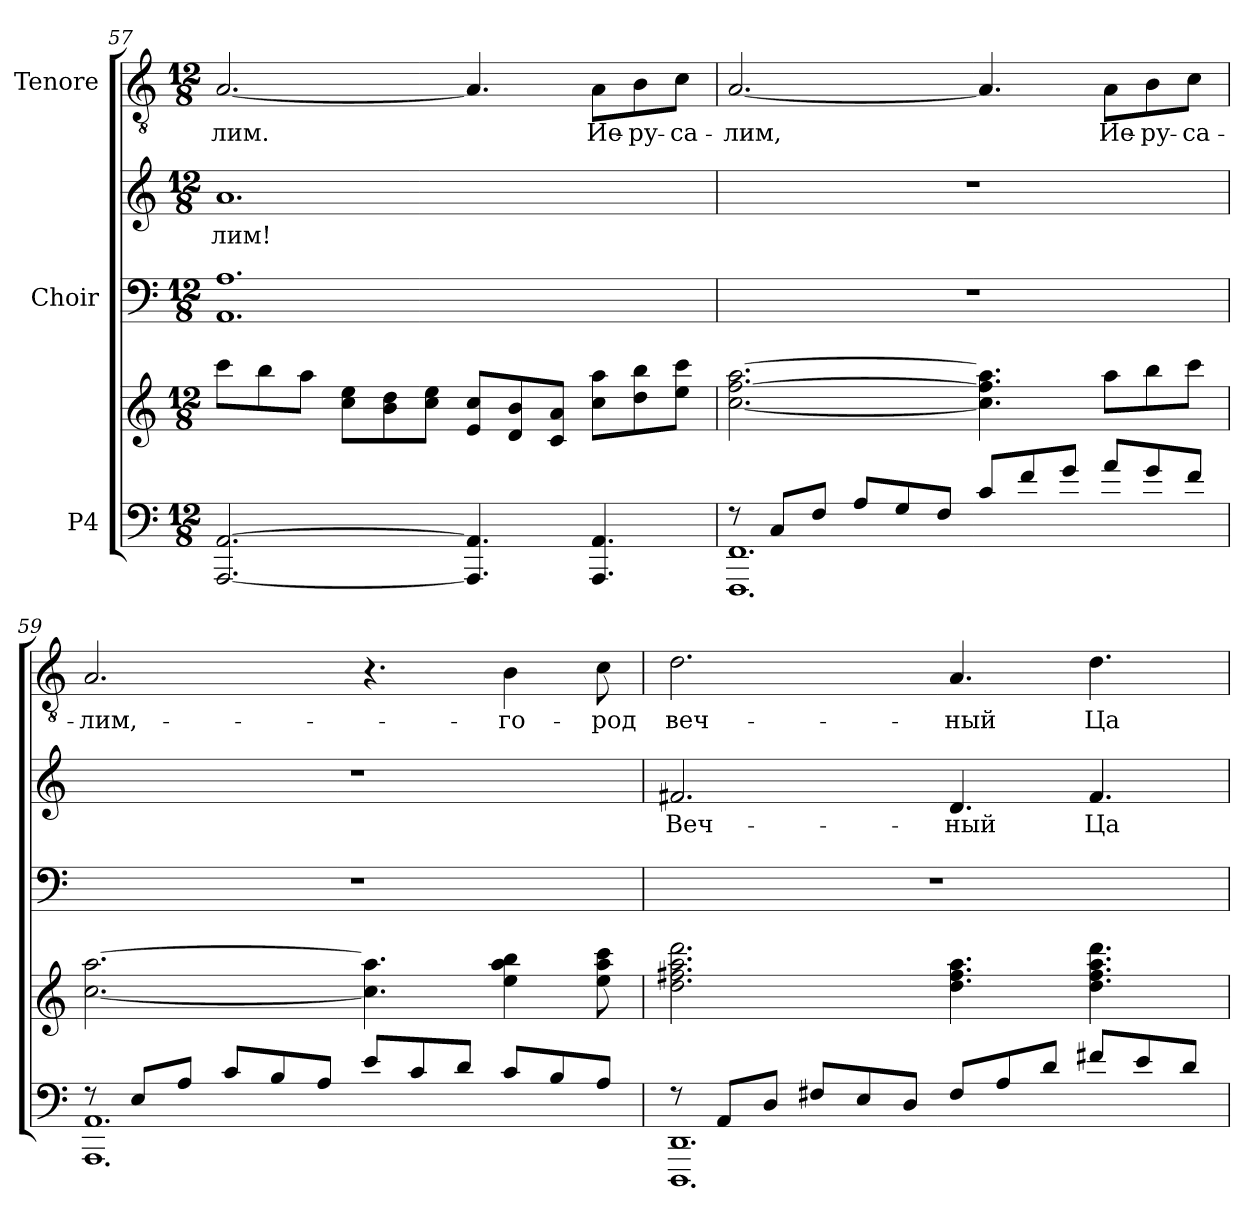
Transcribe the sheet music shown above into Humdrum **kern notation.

**kern	**kern	**kern	**kern	**text	**kern	**text
*part3	*part3	*part2	*part2	*part2	*part1	*part1
*staff5	*staff4	*staff3	*staff2	*staff2	*staff1	*staff1
*I"P4	*	*I"Choir	*	*	*I"Tenore	*
*clefF4	*clefG2	*clefF4	*clefG2	*	*clefGv2	*
*	*	*	*	*	*ITrd7c12	*
*k[]	*k[]	*k[]	*k[]	*	*k[]	*
*a:	*a:	*a:	*a:	*	*a:	*
*M12/8	*M12/8	*M12/8	*M12/8	*	*M12/8	*
=57	=57	=57	=57	=57	=57	=57
!	!	!	!	!LO:LY:b:color=#000000	!	!
!	!	!	!	!	!	!LO:LY:b:color=#000000
[<2.AAAi/ [>2.AAi	8ccci\L	1.AAi 1.Ai	1.ai	-лим!	[<2.AAi/	-лим.
.	8bbi\	.	.	.	.	.
.	8aai\J	.	.	.	.	.
.	8cci\ 8eeiL	.	.	.	.	.
.	8bi\ 8ddi	.	.	.	.	.
.	8cci\ 8eeiJ	.	.	.	.	.
4.AAAi/] 4.AAi]	8ei/ 8cciL	.	.	.	4.AAi/]	.
.	8di/ 8bi	.	.	.	.	.
.	8ci/ 8aiJ	.	.	.	.	.
!	!	!	!	!	!	!LO:LY:b:color=#000000
4.AAAi/ 4.AAi	8cci\ 8aaiL	.	.	.	8AAi\L	Ие-
!	!	!	!	!	!	!LO:LY:b:color=#000000
.	8ddi\ 8bbi	.	.	.	8BBi\	-ру-
!	!	!	!	!	!	!LO:LY:b:color=#000000
.	8eei\ 8ccciJ	.	.	.	8Ci\J	-са-
!!LO:PB:g=z
=58	=58	=58	=58	=58	=58	=58
*^	*	*	*	*	*	*
!	!	!	!LO:N:vis=1	!LO:N:vis=1	!	!	!
!	!	!	!	!	!	!	!LO:LY:b:color=#000000
8r	1.FFFi 1.FFi	[<2.cci\ [>2.ffi [>2.aai	1.r	1.r	.	[<2.AAi/	-лим,
8Ci/L	.	.	.	.	.	.	.
8Fi/J	.	.	.	.	.	.	.
8Ai/L	.	.	.	.	.	.	.
8Gi/	.	.	.	.	.	.	.
8Fi/J	.	.	.	.	.	.	.
8ci/L	.	4.cci\] 4.ffi] 4.aai]	.	.	.	4.AAi/]	.
8fi/	.	.	.	.	.	.	.
8gi/J	.	.	.	.	.	.	.
!	!	!	!	!	!	!	!LO:LY:b:color=#000000
8ai/L	.	8aai\L	.	.	.	8AAi\L	Ие-
!	!	!	!	!	!	!	!LO:LY:b:color=#000000
8gi/	.	8bbi\	.	.	.	8BBi\	-ру-
!	!	!	!	!	!	!	!LO:LY:b:color=#000000
8fi/J	.	8ccci\J	.	.	.	8Ci\J	-са-
=59	=59	=59	=59	=59	=59	=59	=59
!	!	!	!LO:N:vis=1	!LO:N:vis=1	!	!	!
!	!	!	!	!	!	!	!LO:LY:b:color=#000000
8r	1.AAAi 1.AAi	[<2.cci\ [>2.aai	1.r	1.r	.	2.AAi/	-лим,-
8Ei/L	.	.	.	.	.	.	.
8Ai/J	.	.	.	.	.	.	.
8ci/L	.	.	.	.	.	.	.
8Bi/	.	.	.	.	.	.	.
8Ai/J	.	.	.	.	.	.	.
8ei/L	.	4.cci\] 4.aai]	.	.	.	4.r	.
8ci/	.	.	.	.	.	.	.
8di/J	.	.	.	.	.	.	.
!	!	!	!	!	!	!	!LO:LY:b:color=#000000
8ci/L	.	4eei\ 4aai 4bbi	.	.	.	4BBi\	-го-
8Bi/	.	.	.	.	.	.	.
!	!	!	!	!	!	!	!LO:LY:b:color=#000000
8Ai/J	.	8eei\ 8aai 8ccci	.	.	.	8Ci\	-род
=60	=60	=60	=60	=60	=60	=60	=60
!	!	!	!LO:N:vis=1	!	!	!	!
!	!	!	!	!	!LO:LY:b:color=#000000	!	!
!	!	!	!	!	!	!	!LO:LY:b:color=#000000
8r	1.DDDi 1.DDi	2.ddi\ 2.ff#Xi 2.aai 2.dddi	1.r	2.f#Xi/	Веч-	2.Di\	веч-
8AAi/L	.	.	.	.	.	.	.
8Di/J	.	.	.	.	.	.	.
8F#Xi/L	.	.	.	.	.	.	.
8Ei/	.	.	.	.	.	.	.
8Di/J	.	.	.	.	.	.	.
!	!	!	!	!	!LO:LY:b:color=#000000	!	!
!	!	!	!	!	!	!	!LO:LY:b:color=#000000
8F#i/L	.	4.ddi\ 4.ff#i 4.aai	.	4.di/	-ный	4.AAi/	-ный
8Ai/	.	.	.	.	.	.	.
8di/J	.	.	.	.	.	.	.
!	!	!	!	!	!LO:LY:b:color=#000000	!	!
!	!	!	!	!	!	!	!LO:LY:b:color=#000000
8f#Xi/L	.	4.ddi\ 4.ff#i 4.aai 4.dddi	.	4.f#i/	Ца-	4.Di\	Ца-
8ei/	.	.	.	.	.	.	.
8di/J	.	.	.	.	.	.	.
*v	*v	*	*	*	*	*	*
=	=	=	=	=	=	=
*-	*-	*-	*-	*-	*-	*-
